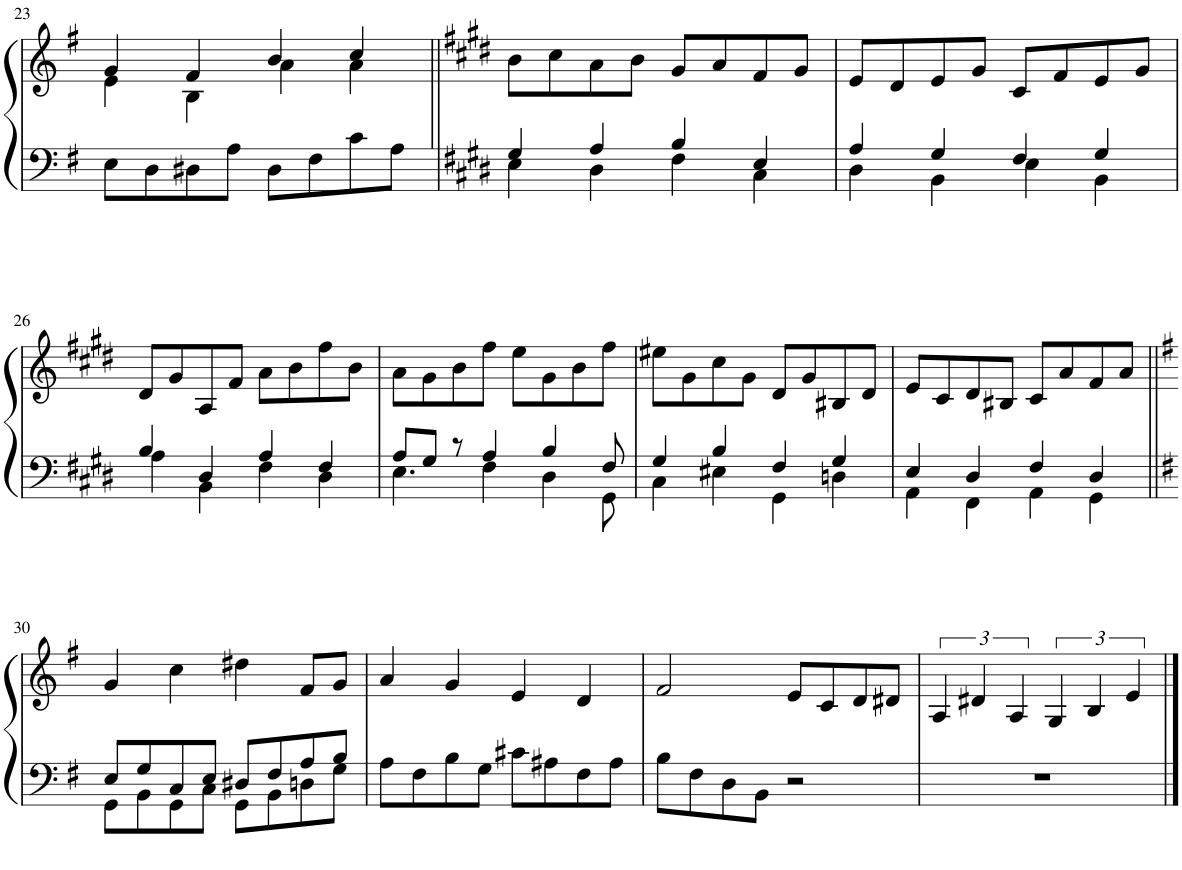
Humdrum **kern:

**kern	**kern
*part1	*part1
*staff2	*staff1
*I"Piano	*
*I'Pno.	*
!!LO:PB:g=z
*clefF4	*clefG2
*k[f#]	*k[f#]
*M4/4	*M4/4
=23	=23
*	*^
8E\L	4g/	4e\
8D\	.	.
8D#X\	4f#/	4B\
8A\J	.	.
8D#\L	4b/	4a\
8F#\	.	.
8c\	4cc/	4a\
8A\J	.	.
*	*v	*v
=24||	=24||
*k[f#c#g#d#]	*k[f#c#g#d#]
*^	*
4G#/	4E\	8b\L
.	.	8cc#\
4A/	4D#\	8a\
.	.	8b\J
4B/	4F#\	8g#/L
.	.	8a/
4E/	4C#\	8f#/
.	.	8g#/J
=25	=25	=25
4A/	4D#\	8e/L
.	.	8d#/
4G#/	4BB\	8e/
.	.	8g#/J
4F#/	4E\	8c#/L
.	.	8f#/
4G#/	4BB\	8e/
.	.	8g#/J
!!LO:LB:g=z
=26	=26	=26
4B/	4A\	8d#/L
.	.	8g#/
4D#/	4BB\	8A/
.	.	8f#/J
4A/	4F#\	8a\L
.	.	8b\
4F#/	4D#\	8ff#\
.	.	8b\J
=27	=27	=27
8A/L	4.E\	8a\L
8G#/J	.	8g#\
8r	.	8b\
4A/	4F#\	8ff#\J
.	.	8ee\L
4B/	4D#\	8g#\
.	.	8b\
8F#/	8GG#\	8ff#\J
=28	=28	=28
4G#/	4C#\	8ee#X\L
.	.	8g#\
4B/	4E#X\	8cc#\
.	.	8g#\J
4F#/	4GG#\	8d#/L
.	.	8g#/
4G#/	4Dn\	8B#X/
.	.	8d#/J
=29	=29	=29
4E/	4AA\	8e/L
.	.	8c#/
4D#/	4FF#\	8d#/
.	.	8B#X/J
4F#/	4AA\	8c#/L
.	.	8a/
4D#/	4GG#\	8f#/
.	.	8a/J
!!LO:LB:g=z
=30||	=30||	=30||
*k[f#]	*	*k[f#]
8E/L	8GG\L	4g/
8G/	8BB\	.
8C/	8GG\	4cc\
8E/J	8C\J	.
8D#X/L	8GG\L	4dd#X\
8F#/	8BB\	.
8A/	8Dn\	8f#/L
8B/J	8G\J	8g/J
*v	*v	*
=31	=31
8A\L	4a/
8F#\	.
8B\	4g/
8G\J	.
8c#X\L	4e/
8A#X\	.
8F#\	4d/
8A#\J	.
=32	=32
8B\L	2f#/
8F#\	.
8D\	.
8BB\J	.
2r	8e/L
.	8c/
.	8d/
.	8d#X/J
=33	=33
1r	6A/
.	6d#X/
.	6A/
.	6G/
.	6B/
.	6e/
==	==
*-	*-
